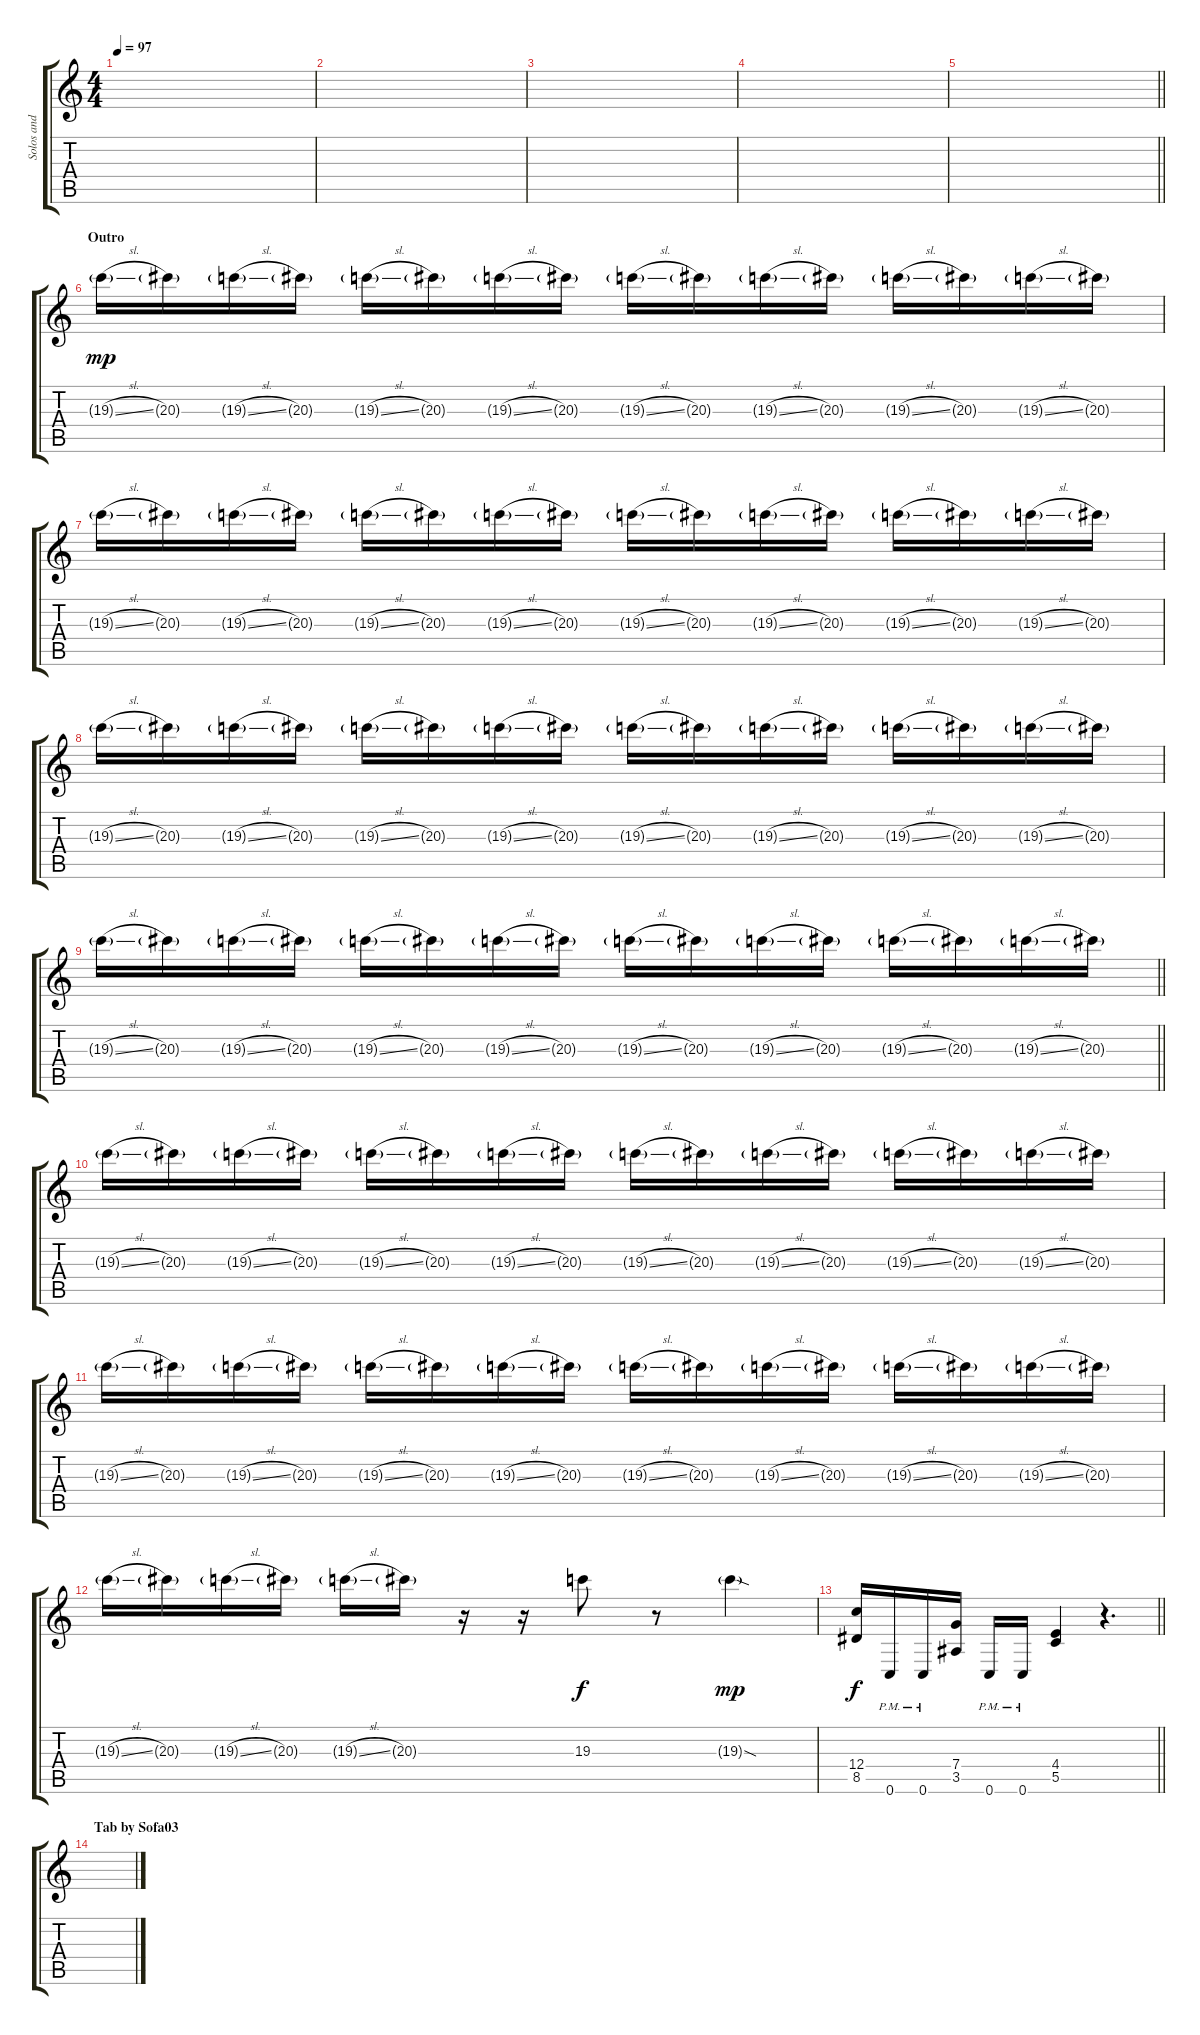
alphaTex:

\track ("Solos and Background" "Solos and ") {instrument overdrivenguitar}
\staff {score tabs}
\tuning (D4 A3 F3 C3 G2 C2) {hide}
\ts (4 4)
\tempo 97
\clef g2
\ks c
|
|
|
|
\barLineRight lightlight
|
\section ("" "Outro")
19.3{sl g}.16{dy mp volume 4} 20.3{g}.16 19.3{sl g}.16 20.3{g}.16 19.3{sl g}.16 20.3{g}.16 19.3{sl g}.16 20.3{g}.16 19.3{sl g}.16 20.3{g}.16 19.3{sl g}.16 20.3{g}.16 19.3{sl g}.16 20.3{g}.16 19.3{sl g}.16 20.3{g}.16 |
19.3{sl g}.16{volume 4} 20.3{g}.16 19.3{sl g}.16 20.3{g}.16 19.3{sl g}.16 20.3{g}.16 19.3{sl g}.16 20.3{g}.16 19.3{sl g}.16 20.3{g}.16 19.3{sl g}.16 20.3{g}.16 19.3{sl g}.16 20.3{g}.16 19.3{sl g}.16 20.3{g}.16 |
19.3{sl g}.16{volume 4} 20.3{g}.16 19.3{sl g}.16 20.3{g}.16 19.3{sl g}.16 20.3{g}.16 19.3{sl g}.16 20.3{g}.16 19.3{sl g}.16 20.3{g}.16 19.3{sl g}.16 20.3{g}.16 19.3{sl g}.16 20.3{g}.16 19.3{sl g}.16 20.3{g}.16 |
\barLineRight lightlight
19.3{sl g}.16{volume 4} 20.3{g}.16 19.3{sl g}.16 20.3{g}.16 19.3{sl g}.16 20.3{g}.16 19.3{sl g}.16 20.3{g}.16 19.3{sl g}.16 20.3{g}.16 19.3{sl g}.16 20.3{g}.16 19.3{sl g}.16 20.3{g}.16 19.3{sl g}.16 20.3{g}.16 |
19.3{sl g}.16{volume 4} 20.3{g}.16 19.3{sl g}.16 20.3{g}.16 19.3{sl g}.16 20.3{g}.16 19.3{sl g}.16 20.3{g}.16 19.3{sl g}.16 20.3{g}.16 19.3{sl g}.16 20.3{g}.16 19.3{sl g}.16 20.3{g}.16 19.3{sl g}.16 20.3{g}.16 |
19.3{sl g}.16{volume 4} 20.3{g}.16 19.3{sl g}.16 20.3{g}.16 19.3{sl g}.16 20.3{g}.16 19.3{sl g}.16 20.3{g}.16 19.3{sl g}.16 20.3{g}.16 19.3{sl g}.16 20.3{g}.16 19.3{sl g}.16 20.3{g}.16 19.3{sl g}.16 20.3{g}.16 |
19.3{sl g}.16{volume 9} 20.3{g}.16 19.3{sl g}.16 20.3{g}.16 19.3{sl g}.16 20.3{g}.16 r.16 r.16 19.3.8{dy f} r.8 19.3{sod g}.4{dy mp} |
\barLineRight lightlight
(12.4 8.5).16{dy f} 0.6{pm}.16 0.6{pm}.16 (7.4 3.5).16 0.6{pm}.16 0.6{pm}.16 (4.4 5.5).4 r.4{d} |
\section ("" "Tab by Sofa03")
